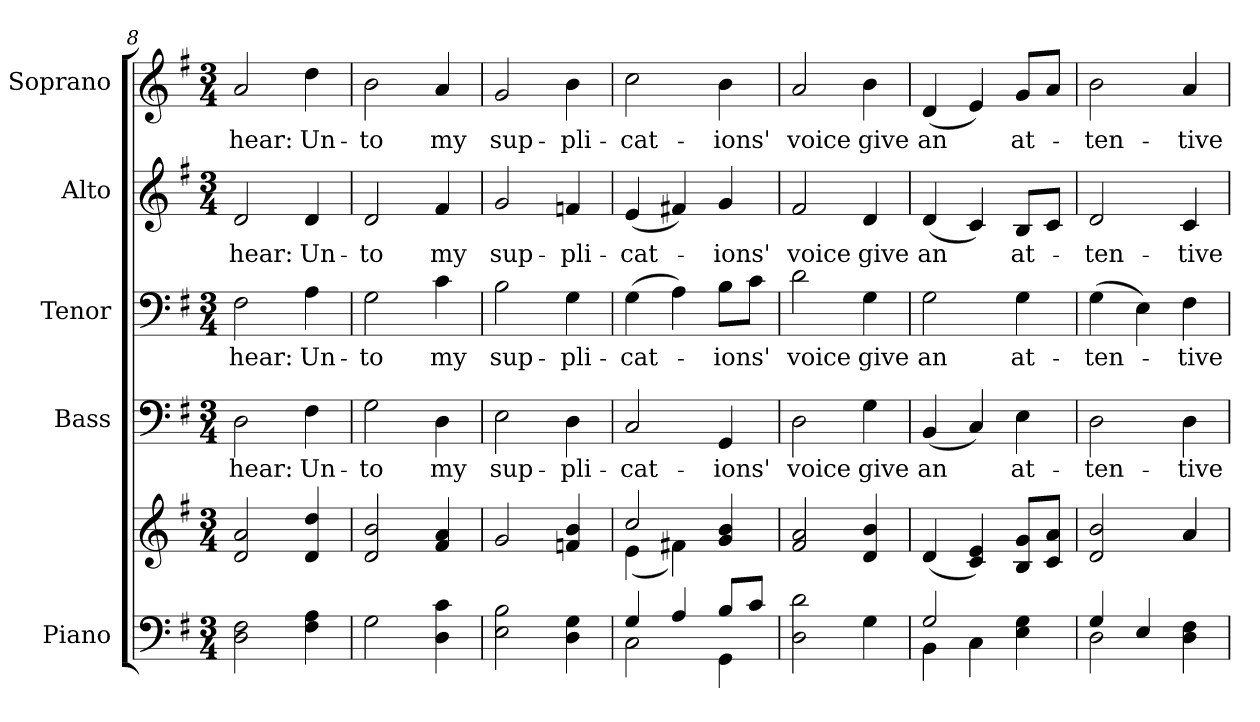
**kern	**kern	**kern	**text	**kern	**text	**kern	**text	**kern	**text
*part5	*part5	*part4	*part4	*part3	*part3	*part2	*part2	*part1	*part1
*staff6	*staff5	*staff4	*staff4	*staff3	*staff3	*staff2	*staff2	*staff1	*staff1
*I"Piano	*	*I"Bass	*	*I"Tenor	*	*I"Alto	*	*I"Soprano	*
*I'Pno.	*	*I'B.	*	*I'T.	*	*I'A.	*	*I'S.	*
*clefF4	*clefG2	*clefF4	*	*clefF4	*	*clefG2	*	*clefG2	*
*k[f#]	*k[f#]	*k[f#]	*	*k[f#]	*	*k[f#]	*	*k[f#]	*
*G:	*G:	*G:	*	*G:	*	*G:	*	*G:	*
*M3/4	*M3/4	*M3/4	*	*M3/4	*	*M3/4	*	*M3/4	*
=8	=8	=8	=8	=8	=8	=8	=8	=8	=8
!	!	!	!LO:LY:b:color=#000000	!	!	!	!	!	!
!	!	!	!	!	!LO:LY:b:color=#000000	!	!	!	!
!	!	!	!	!	!	!	!LO:LY:b:color=#000000	!	!
!	!	!	!	!	!	!	!	!	!LO:LY:b:color=#000000
2Di\ 2F#i	2di/ 2ai	2Di\	hear:	2F#i\	hear:	2di/	hear:	2ai/	hear:
!	!	!	!LO:LY:b:color=#000000	!	!	!	!	!	!
!	!	!	!	!	!LO:LY:b:color=#000000	!	!	!	!
!	!	!	!	!	!	!	!LO:LY:b:color=#000000	!	!
!	!	!	!	!	!	!	!	!	!LO:LY:b:color=#000000
4F#i\ 4Ai	4di/ 4ddi	4F#i\	Un-	4Ai\	Un-	4di/	Un-	4ddi\	Un-
=9	=9	=9	=9	=9	=9	=9	=9	=9	=9
!	!	!	!LO:LY:b:color=#000000	!	!	!	!	!	!
!	!	!	!	!	!LO:LY:b:color=#000000	!	!	!	!
!	!	!	!	!	!	!	!LO:LY:b:color=#000000	!	!
!	!	!	!	!	!	!	!	!	!LO:LY:b:color=#000000
2Gi\	2di/ 2bi	2Gi\	-to	2Gi\	-to	2di/	-to	2bi\	-to
!	!	!	!LO:LY:b:color=#000000	!	!	!	!	!	!
!	!	!	!	!	!LO:LY:b:color=#000000	!	!	!	!
!	!	!	!	!	!	!	!LO:LY:b:color=#000000	!	!
!	!	!	!	!	!	!	!	!	!LO:LY:b:color=#000000
4Di\ 4ci	4f#i/ 4ai	4Di\	my	4ci\	my	4f#i/	my	4ai/	my
!!LO:PB:g=z
=10	=10	=10	=10	=10	=10	=10	=10	=10	=10
!	!	!	!LO:LY:b:color=#000000	!	!	!	!	!	!
!	!	!	!	!	!LO:LY:b:color=#000000	!	!	!	!
!	!	!	!	!	!	!	!LO:LY:b:color=#000000	!	!
!	!	!	!	!	!	!	!	!	!LO:LY:b:color=#000000
2Ei\ 2Bi	2gi/	2Ei\	sup-	2Bi\	sup-	2gi/	sup-	2gi/	sup-
!	!	!	!LO:LY:b:color=#000000	!	!	!	!	!	!
!	!	!	!	!	!LO:LY:b:color=#000000	!	!	!	!
!	!	!	!	!	!	!	!LO:LY:b:color=#000000	!	!
!	!	!	!	!	!	!	!	!	!LO:LY:b:color=#000000
4Di\ 4Gi	4fni/ 4bi	4Di\	-pli-	4Gi\	-pli-	4fni/	-pli-	4bi\	-pli-
=11	=11	=11	=11	=11	=11	=11	=11	=11	=11
*^	*^	*	*	*	*	*	*	*	*
!	!	!	!	!	!LO:LY:b:color=#000000	!	!	!	!	!	!
!	!	!	!	!	!	!	!LO:LY:b:color=#000000	!	!	!	!
!	!	!	!	!	!	!	!	!	!LO:LY:b:color=#000000	!	!
!	!	!	!	!	!	!	!	!	!	!	!LO:LY:b:color=#000000
4Gi/	2Ci\	2cci/	(4ei\	2Ci/	-cat-	(4Gi\	-cat-	(4ei/	-cat-	2cci\	-cat-
4Ai/	.	.	4f#Xi\)	.	.	4Ai\)	.	4f#Xi/)	.	.	.
!	!	!	!	!	!LO:LY:b:color=#000000	!	!	!	!	!	!
!	!	!	!	!	!	!	!LO:LY:b:color=#000000	!	!	!	!
!	!	!	!	!	!	!	!	!	!LO:LY:b:color=#000000	!	!
!	!	!	!	!	!	!	!	!	!	!	!LO:LY:b:color=#000000
8Bi/L	4GGi\	4gi/ 4bi	4ryy	4GGi/	-ions'	8Bi\L	-ions'	4gi/	-ions'	4bi\	-ions'
8ci/J	.	.	.	.	.	8ci\J	.	.	.	.	.
*v	*v	*	*	*	*	*	*	*	*	*	*
*	*v	*v	*	*	*	*	*	*	*	*
=12	=12	=12	=12	=12	=12	=12	=12	=12	=12
!	!	!	!LO:LY:b:color=#000000	!	!	!	!	!	!
!	!	!	!	!	!LO:LY:b:color=#000000	!	!	!	!
!	!	!	!	!	!	!	!LO:LY:b:color=#000000	!	!
!	!	!	!	!	!	!	!	!	!LO:LY:b:color=#000000
2Di\ 2di	2f#i/ 2ai	2Di\	voice	2di\	voice	2f#i/	voice	2ai/	voice
!	!	!	!LO:LY:b:color=#000000	!	!	!	!	!	!
!	!	!	!	!	!LO:LY:b:color=#000000	!	!	!	!
!	!	!	!	!	!	!	!LO:LY:b:color=#000000	!	!
!	!	!	!	!	!	!	!	!	!LO:LY:b:color=#000000
4Gi\	4di/ 4bi	4Gi\	give	4Gi\	give	4di/	give	4bi\	give
!!LO:PB:g=z
=13	=13	=13	=13	=13	=13	=13	=13	=13	=13
*^	*	*	*	*	*	*	*	*	*
!	!	!	!	!LO:LY:b:color=#000000	!	!	!	!	!	!
!	!	!	!	!	!	!LO:LY:b:color=#000000	!	!	!	!
!	!	!	!	!	!	!	!	!LO:LY:b:color=#000000	!	!
!	!	!	!	!	!	!	!	!	!	!LO:LY:b:color=#000000
2Gi/	4BBi\	(4di/	(4BBi/	an	2Gi\	an	(4di/	an	(4di/	an
.	4Ci\	4ci/ 4ei)	4Ci/)	.	.	.	4ci/)	.	4ei/)	.
!	!	!	!	!LO:LY:b:color=#000000	!	!	!	!	!	!
!	!	!	!	!	!	!LO:LY:b:color=#000000	!	!	!	!
!	!	!	!	!	!	!	!	!LO:LY:b:color=#000000	!	!
!	!	!	!	!	!	!	!	!	!	!LO:LY:b:color=#000000
4Ei\ 4Gi	4ryy	8Bi/ 8giL	4Ei\	at-	4Gi\	at-	8Bi/L	at-	8gi/L	at-
.	.	8ci/ 8aiJ	.	.	.	.	8ci/J	.	8ai/J	.
=14	=14	=14	=14	=14	=14	=14	=14	=14	=14	=14
!	!	!	!	!LO:LY:b:color=#000000	!	!	!	!	!	!
!	!	!	!	!	!	!LO:LY:b:color=#000000	!	!	!	!
!	!	!	!	!	!	!	!	!LO:LY:b:color=#000000	!	!
!	!	!	!	!	!	!	!	!	!	!LO:LY:b:color=#000000
4Gi/	2Di\	2di/ 2bi	2Di\	-ten-	(4Gi\	-ten-	2di/	-ten-	2bi\	-ten-
4Ei/	.	.	.	.	4Ei\)	.	.	.	.	.
!	!	!	!	!LO:LY:b:color=#000000	!	!	!	!	!	!
!	!	!	!	!	!	!LO:LY:b:color=#000000	!	!	!	!
!	!	!	!	!	!	!	!	!LO:LY:b:color=#000000	!	!
!	!	!	!	!	!	!	!	!	!	!LO:LY:b:color=#000000
4Di\ 4F#i	4ryy	4ai/	4Di\	-tive	4F#i\	-tive	4ci/	-tive	4ai/	-tive
*v	*v	*	*	*	*	*	*	*	*	*
=	=	=	=	=	=	=	=	=	=
*-	*-	*-	*-	*-	*-	*-	*-	*-	*-
